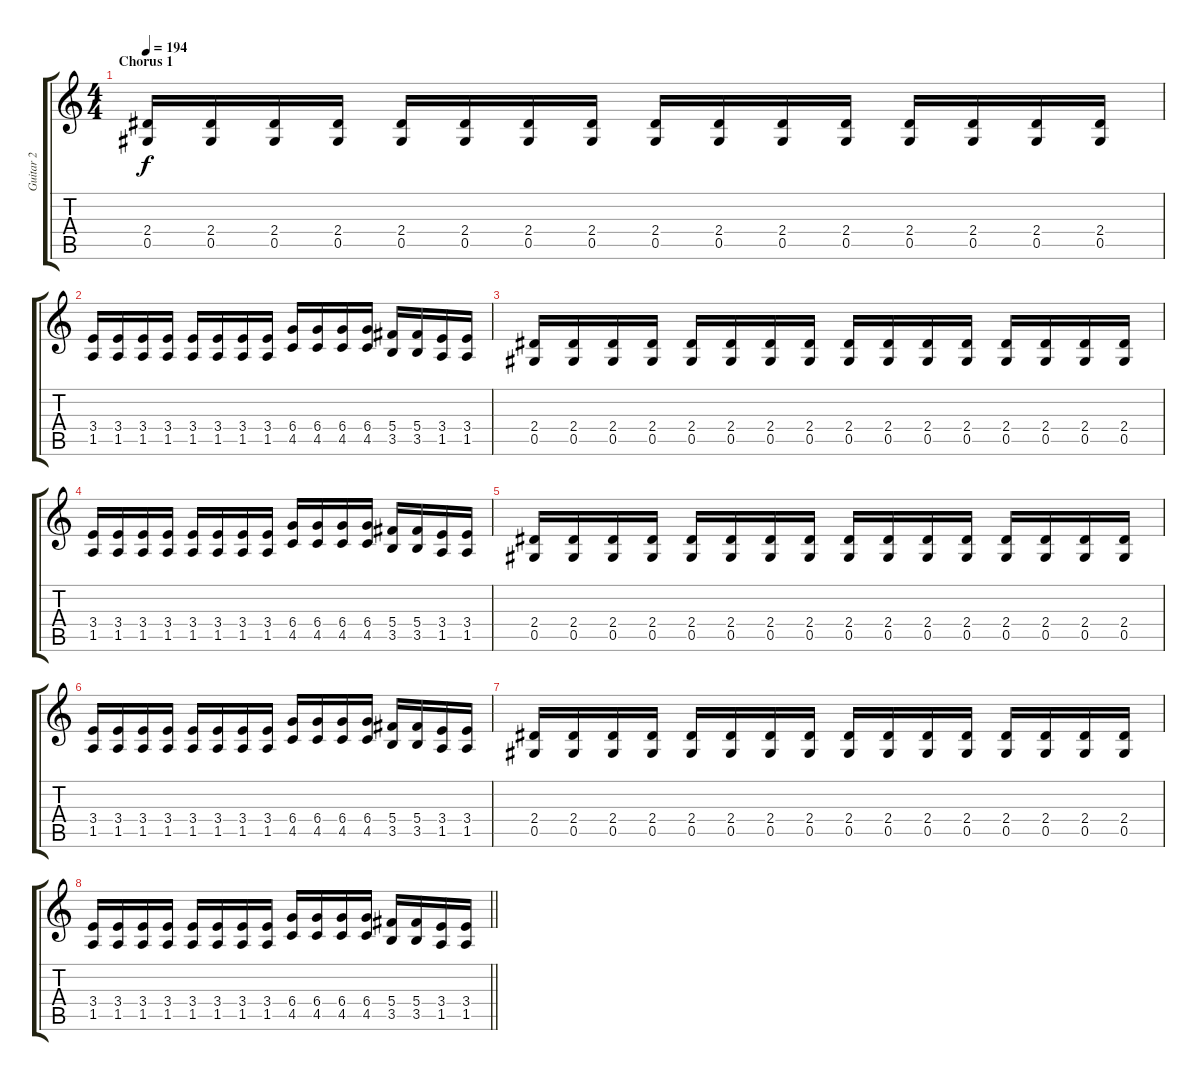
\track ("Guitar 2" "Guitar 2") {instrument overdrivenguitar}
\staff {score tabs}
\tuning (Eb4 Bb3 Gb3 Db3 Ab2 Eb2) {hide}
\ts (4 4)
\section ("" "Chorus 1")
\tempo 194
\clef g2
\ks c
(2.4 0.5).16{dy f} (2.4 0.5).16 (2.4 0.5).16 (2.4 0.5).16 (2.4 0.5).16 (2.4 0.5).16 (2.4 0.5).16 (2.4 0.5).16 (2.4 0.5).16 (2.4 0.5).16 (2.4 0.5).16 (2.4 0.5).16 (2.4 0.5).16 (2.4 0.5).16 (2.4 0.5).16 (2.4 0.5).16 |
(3.4 1.5).16 (3.4 1.5).16 (3.4 1.5).16 (3.4 1.5).16 (3.4 1.5).16 (3.4 1.5).16 (3.4 1.5).16 (3.4 1.5).16 (6.4 4.5).16 (6.4 4.5).16 (6.4 4.5).16 (6.4 4.5).16 (5.4 3.5).16 (5.4 3.5).16 (3.4 1.5).16 (3.4 1.5).16 |
(2.4 0.5).16 (2.4 0.5).16 (2.4 0.5).16 (2.4 0.5).16 (2.4 0.5).16 (2.4 0.5).16 (2.4 0.5).16 (2.4 0.5).16 (2.4 0.5).16 (2.4 0.5).16 (2.4 0.5).16 (2.4 0.5).16 (2.4 0.5).16 (2.4 0.5).16 (2.4 0.5).16 (2.4 0.5).16 |
(3.4 1.5).16 (3.4 1.5).16 (3.4 1.5).16 (3.4 1.5).16 (3.4 1.5).16 (3.4 1.5).16 (3.4 1.5).16 (3.4 1.5).16 (6.4 4.5).16 (6.4 4.5).16 (6.4 4.5).16 (6.4 4.5).16 (5.4 3.5).16 (5.4 3.5).16 (3.4 1.5).16 (3.4 1.5).16 |
(2.4 0.5).16 (2.4 0.5).16 (2.4 0.5).16 (2.4 0.5).16 (2.4 0.5).16 (2.4 0.5).16 (2.4 0.5).16 (2.4 0.5).16 (2.4 0.5).16 (2.4 0.5).16 (2.4 0.5).16 (2.4 0.5).16 (2.4 0.5).16 (2.4 0.5).16 (2.4 0.5).16 (2.4 0.5).16 |
(3.4 1.5).16 (3.4 1.5).16 (3.4 1.5).16 (3.4 1.5).16 (3.4 1.5).16 (3.4 1.5).16 (3.4 1.5).16 (3.4 1.5).16 (6.4 4.5).16 (6.4 4.5).16 (6.4 4.5).16 (6.4 4.5).16 (5.4 3.5).16 (5.4 3.5).16 (3.4 1.5).16 (3.4 1.5).16 |
(2.4 0.5).16 (2.4 0.5).16 (2.4 0.5).16 (2.4 0.5).16 (2.4 0.5).16 (2.4 0.5).16 (2.4 0.5).16 (2.4 0.5).16 (2.4 0.5).16 (2.4 0.5).16 (2.4 0.5).16 (2.4 0.5).16 (2.4 0.5).16 (2.4 0.5).16 (2.4 0.5).16 (2.4 0.5).16 |
\barLineRight lightlight
(3.4 1.5).16 (3.4 1.5).16 (3.4 1.5).16 (3.4 1.5).16 (3.4 1.5).16 (3.4 1.5).16 (3.4 1.5).16 (3.4 1.5).16 (6.4 4.5).16 (6.4 4.5).16 (6.4 4.5).16 (6.4 4.5).16 (5.4 3.5).16 (5.4 3.5).16 (3.4 1.5).16 (3.4 1.5).16
